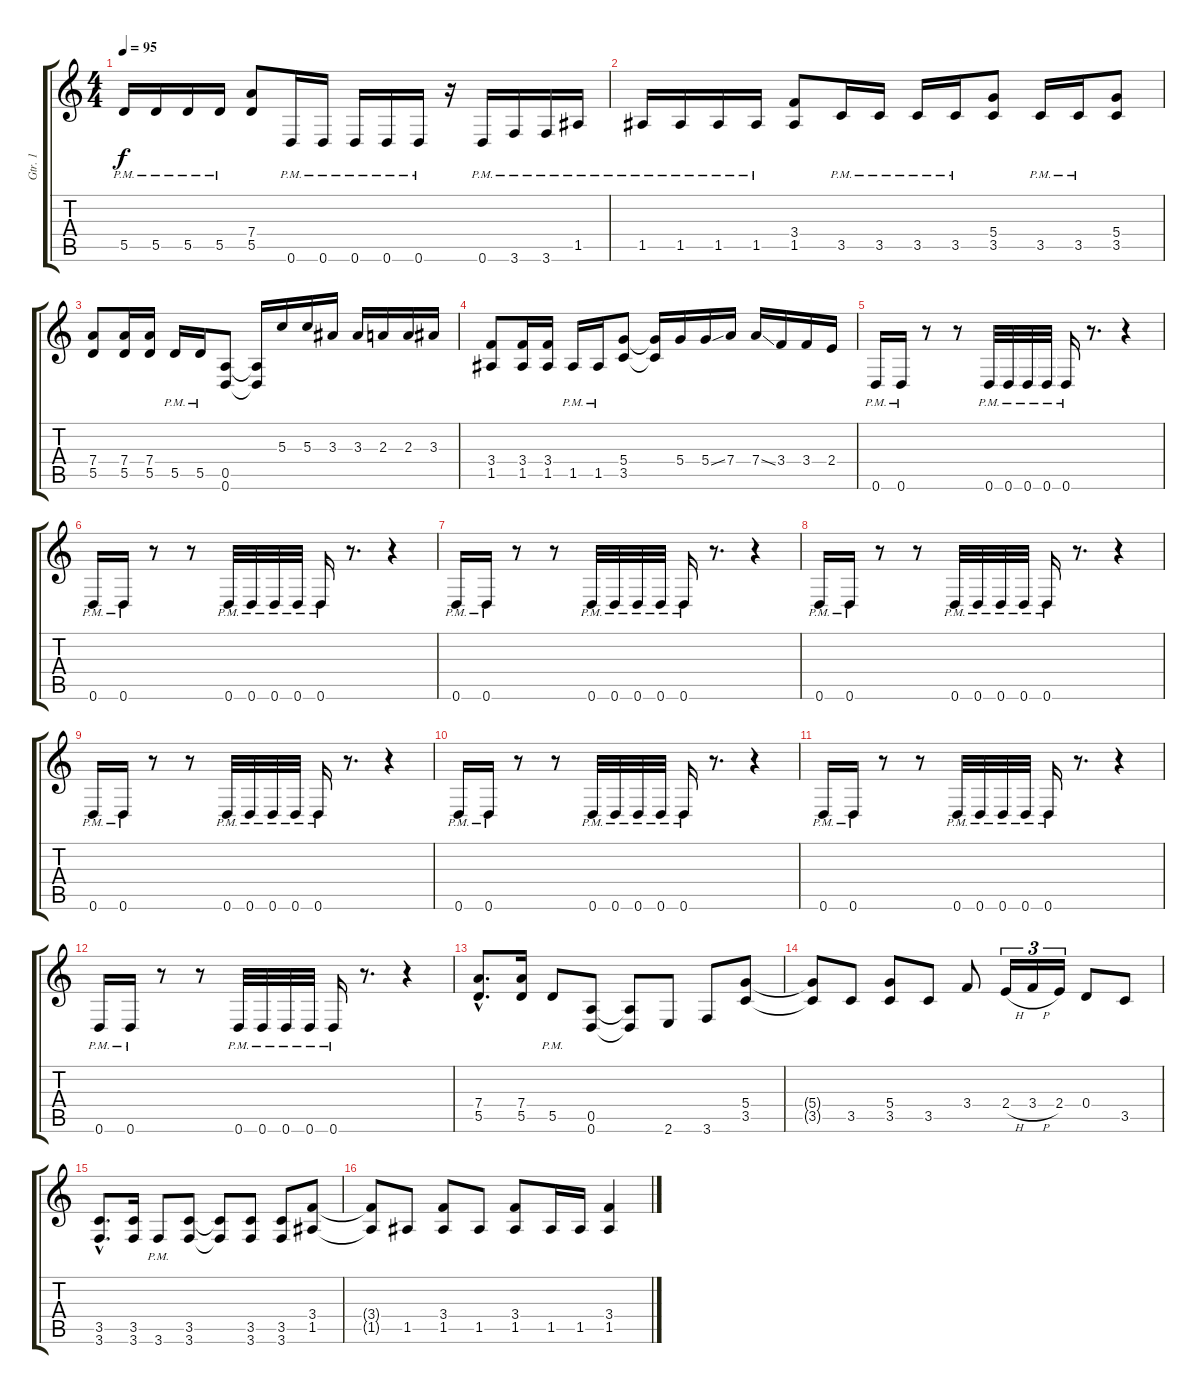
\track ("Gtr. 1" "Gtr. 1") {instrument distortionguitar}
\staff {score tabs}
\tuning (E4 B3 G3 D3 A2 D2) {hide}
\ts (4 4)
\tempo 95
\clef g2
\ks c
5.5{pm}.16{dy f} 5.5{pm}.16 5.5{pm}.16 5.5{pm}.16 (7.4 5.5).8 0.6{pm}.16 0.6{pm}.16 0.6{pm}.16 0.6{pm}.16 0.6{pm}.16 r.16 0.6{pm}.16 3.6{pm}.16 3.6{pm}.16 1.5{pm}.16 |
1.5{pm}.16 1.5{pm}.16 1.5{pm}.16 1.5{pm}.16 (3.4 1.5).8 3.5{pm}.16 3.5{pm}.16 3.5{pm}.16 3.5{pm}.16 (5.4 3.5).8 3.5{pm}.16 3.5{pm}.16 (5.4 3.5).8 |
(7.4 5.5).8 (7.4 5.5).16 (7.4 5.5).16 5.5{pm}.16 5.5{pm}.16 (0.5 0.6).8 (0.5{t} 0.6{t}).16 5.3.16 5.3.16 3.3.16 3.3.16 2.3.16 2.3.16 3.3.16 |
(3.4 1.5).8 (3.4 1.5).16 (3.4 1.5).16 1.5{pm}.16 1.5{pm}.16 (5.4 3.5).8 (5.4{t} 3.5{t}).16 5.4.16 5.4{ss}.16 7.4.16 7.4{ss}.16 3.4.16 3.4.16 2.4.16 |
0.6{pm}.16 0.6{pm}.16 r.8 r.8 0.6{pm}.32 0.6{pm}.32 0.6{pm}.32 0.6{pm}.32 0.6{pm}.16 r.8{d} r.4 |
0.6{pm}.16 0.6{pm}.16 r.8 r.8 0.6{pm}.32 0.6{pm}.32 0.6{pm}.32 0.6{pm}.32 0.6{pm}.16 r.8{d} r.4 |
0.6{pm}.16 0.6{pm}.16 r.8 r.8 0.6{pm}.32 0.6{pm}.32 0.6{pm}.32 0.6{pm}.32 0.6{pm}.16 r.8{d} r.4 |
0.6{pm}.16 0.6{pm}.16 r.8 r.8 0.6{pm}.32 0.6{pm}.32 0.6{pm}.32 0.6{pm}.32 0.6{pm}.16 r.8{d} r.4 |
0.6{pm}.16 0.6{pm}.16 r.8 r.8 0.6{pm}.32 0.6{pm}.32 0.6{pm}.32 0.6{pm}.32 0.6{pm}.16 r.8{d} r.4 |
0.6{pm}.16 0.6{pm}.16 r.8 r.8 0.6{pm}.32 0.6{pm}.32 0.6{pm}.32 0.6{pm}.32 0.6{pm}.16 r.8{d} r.4 |
0.6{pm}.16 0.6{pm}.16 r.8 r.8 0.6{pm}.32 0.6{pm}.32 0.6{pm}.32 0.6{pm}.32 0.6{pm}.16 r.8{d} r.4 |
0.6{pm}.16 0.6{pm}.16 r.8 r.8 0.6{pm}.32 0.6{pm}.32 0.6{pm}.32 0.6{pm}.32 0.6{pm}.16 r.8{d} r.4 |
(7.4{hac} 5.5{hac}).8{d} (7.4 5.5).16 5.5{pm}.8 (0.5 0.6).8 (0.5{t} 0.6{t}).8 2.6.8 3.6.8 (5.4 3.5).8 |
(5.4{t} 3.5{t}).8 3.5.8 (5.4 3.5).8 3.5.8 3.4.8 2.4{h}.16{tu (3 2)} 3.4{h}.16{tu (3 2)} 2.4.16{tu (3 2)} 0.4.8 3.5.8 |
(3.5{hac} 3.6{hac}).8{d} (3.5 3.6).16 3.6{pm}.8 (3.5 3.6).8 (3.5{t} 3.6{t}).8 (3.5 3.6).8 (3.5 3.6).8 (3.4 1.5).8 |
(3.4{t} 1.5{t}).8 1.5.8 (3.4 1.5).8 1.5.8 (3.4 1.5).8 1.5.16 1.5.16 (3.4 1.5).4
